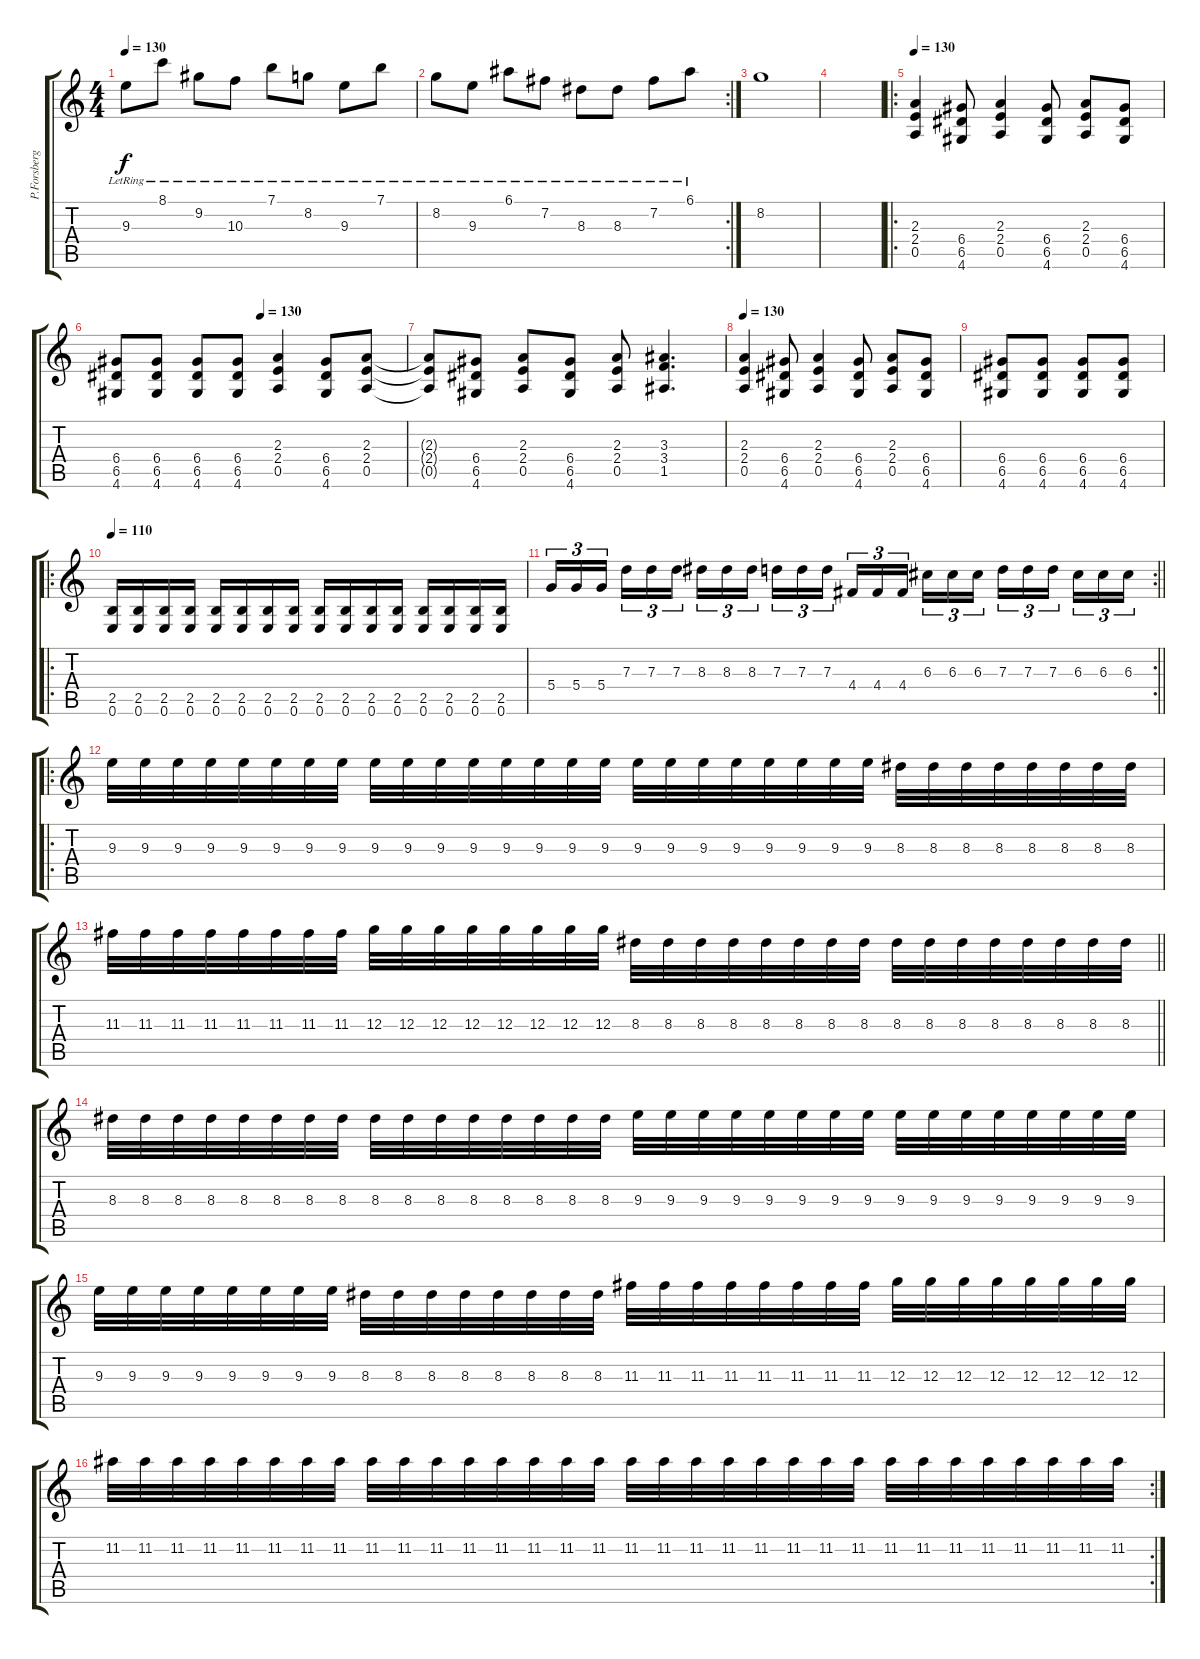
\track ("P.Forsberg(Lead)" "P.Forsberg") {instrument distortionguitar}
\staff {score tabs}
\tuning (E4 B3 G3 D3 A2 E2) {hide}
\ts (4 4)
\tempo 130
\clef g2
\ks c
9.3{lr}.8{dy f} 8.1{lr}.8 9.2{lr}.8 10.3{lr}.8 7.1{lr}.8 8.2{lr}.8 9.3{lr}.8 7.1{lr}.8 |
\rc 2
8.2{lr}.8 9.3{lr}.8 6.1{lr}.8 7.2{lr}.8 8.3{lr}.8 8.3{lr}.8 7.2{lr}.8 6.1{lr}.8 |
8.2.1 |
|
\ro
\tempo 130
(2.3 2.4 0.5).4{volume 14} (6.4 6.5 4.6).8 (2.3 2.4 0.5).4 (6.4 6.5 4.6).8 (2.3 2.4 0.5).8 (6.4 6.5 4.6).8 |
\tempo (130 0.5)
(6.4 6.5 4.6).8 (6.4 6.5 4.6).8 (6.4 6.5 4.6).8 (6.4 6.5 4.6).8 (2.3 2.4 0.5).4 (6.4 6.5 4.6).8 (2.3 2.4 0.5).8 |
(2.3{t} 2.4{t} 0.5{t}).8 (6.4 6.5 4.6).8 (2.3 2.4 0.5).8 (6.4 6.5 4.6).8 (2.3 2.4 0.5).8 (3.3 3.4 1.5).4{d} |
\tempo 130
(2.3 2.4 0.5).4 (6.4 6.5 4.6).8 (2.3 2.4 0.5).4 (6.4 6.5 4.6).8 (2.3 2.4 0.5).8 (6.4 6.5 4.6).8 |
(6.4 6.5 4.6).8 (6.4 6.5 4.6).8 (6.4 6.5 4.6).8 (6.4 6.5 4.6).8 |
\ro
\tempo 120
\tempo 110
(2.5 0.6).16 (2.5 0.6).16 (2.5 0.6).16 (2.5 0.6).16 (2.5 0.6).16 (2.5 0.6).16 (2.5 0.6).16 (2.5 0.6).16 (2.5 0.6).16 (2.5 0.6).16 (2.5 0.6).16 (2.5 0.6).16 (2.5 0.6).16 (2.5 0.6).16 (2.5 0.6).16 (2.5 0.6).16 |
\rc 2
\barLineRight lightlight
5.4.16{tu (3 2)} 5.4.16{tu (3 2)} 5.4.16{tu (3 2) beam splitsecondary} 7.3.16{tu (3 2)} 7.3.16{tu (3 2)} 7.3.16{tu (3 2)} 8.3.16{tu (3 2)} 8.3.16{tu (3 2)} 8.3.16{tu (3 2) beam splitsecondary} 7.3.16{tu (3 2)} 7.3.16{tu (3 2)} 7.3.16{tu (3 2)} 4.4.16{tu (3 2)} 4.4.16{tu (3 2)} 4.4.16{tu (3 2) beam splitsecondary} 6.3.16{tu (3 2)} 6.3.16{tu (3 2)} 6.3.16{tu (3 2)} 7.3.16{tu (3 2)} 7.3.16{tu (3 2)} 7.3.16{tu (3 2) beam splitsecondary} 6.3.16{tu (3 2)} 6.3.16{tu (3 2)} 6.3.16{tu (3 2)} |
\ro
9.3.32 9.3.32 9.3.32 9.3.32 9.3.32 9.3.32 9.3.32 9.3.32 9.3.32 9.3.32 9.3.32 9.3.32 9.3.32 9.3.32 9.3.32 9.3.32 9.3.32 9.3.32 9.3.32 9.3.32 9.3.32 9.3.32 9.3.32 9.3.32 8.3.32 8.3.32 8.3.32 8.3.32 8.3.32 8.3.32 8.3.32 8.3.32 |
\barLineRight lightlight
11.3.32 11.3.32 11.3.32 11.3.32 11.3.32 11.3.32 11.3.32 11.3.32 12.3.32 12.3.32 12.3.32 12.3.32 12.3.32 12.3.32 12.3.32 12.3.32 8.3.32 8.3.32 8.3.32 8.3.32 8.3.32 8.3.32 8.3.32 8.3.32 8.3.32 8.3.32 8.3.32 8.3.32 8.3.32 8.3.32 8.3.32 8.3.32 |
8.3.32 8.3.32 8.3.32 8.3.32 8.3.32 8.3.32 8.3.32 8.3.32 8.3.32 8.3.32 8.3.32 8.3.32 8.3.32 8.3.32 8.3.32 8.3.32 9.3.32 9.3.32 9.3.32 9.3.32 9.3.32 9.3.32 9.3.32 9.3.32 9.3.32 9.3.32 9.3.32 9.3.32 9.3.32 9.3.32 9.3.32 9.3.32 |
9.3.32 9.3.32 9.3.32 9.3.32 9.3.32 9.3.32 9.3.32 9.3.32 8.3.32 8.3.32 8.3.32 8.3.32 8.3.32 8.3.32 8.3.32 8.3.32 11.3.32 11.3.32 11.3.32 11.3.32 11.3.32 11.3.32 11.3.32 11.3.32 12.3.32 12.3.32 12.3.32 12.3.32 12.3.32 12.3.32 12.3.32 12.3.32 |
\rc 2
11.2.32 11.2.32 11.2.32 11.2.32 11.2.32 11.2.32 11.2.32 11.2.32 11.2.32 11.2.32 11.2.32 11.2.32 11.2.32 11.2.32 11.2.32 11.2.32 11.2.32 11.2.32 11.2.32 11.2.32 11.2.32 11.2.32 11.2.32 11.2.32 11.2.32 11.2.32 11.2.32 11.2.32 11.2.32 11.2.32 11.2.32 11.2.32
